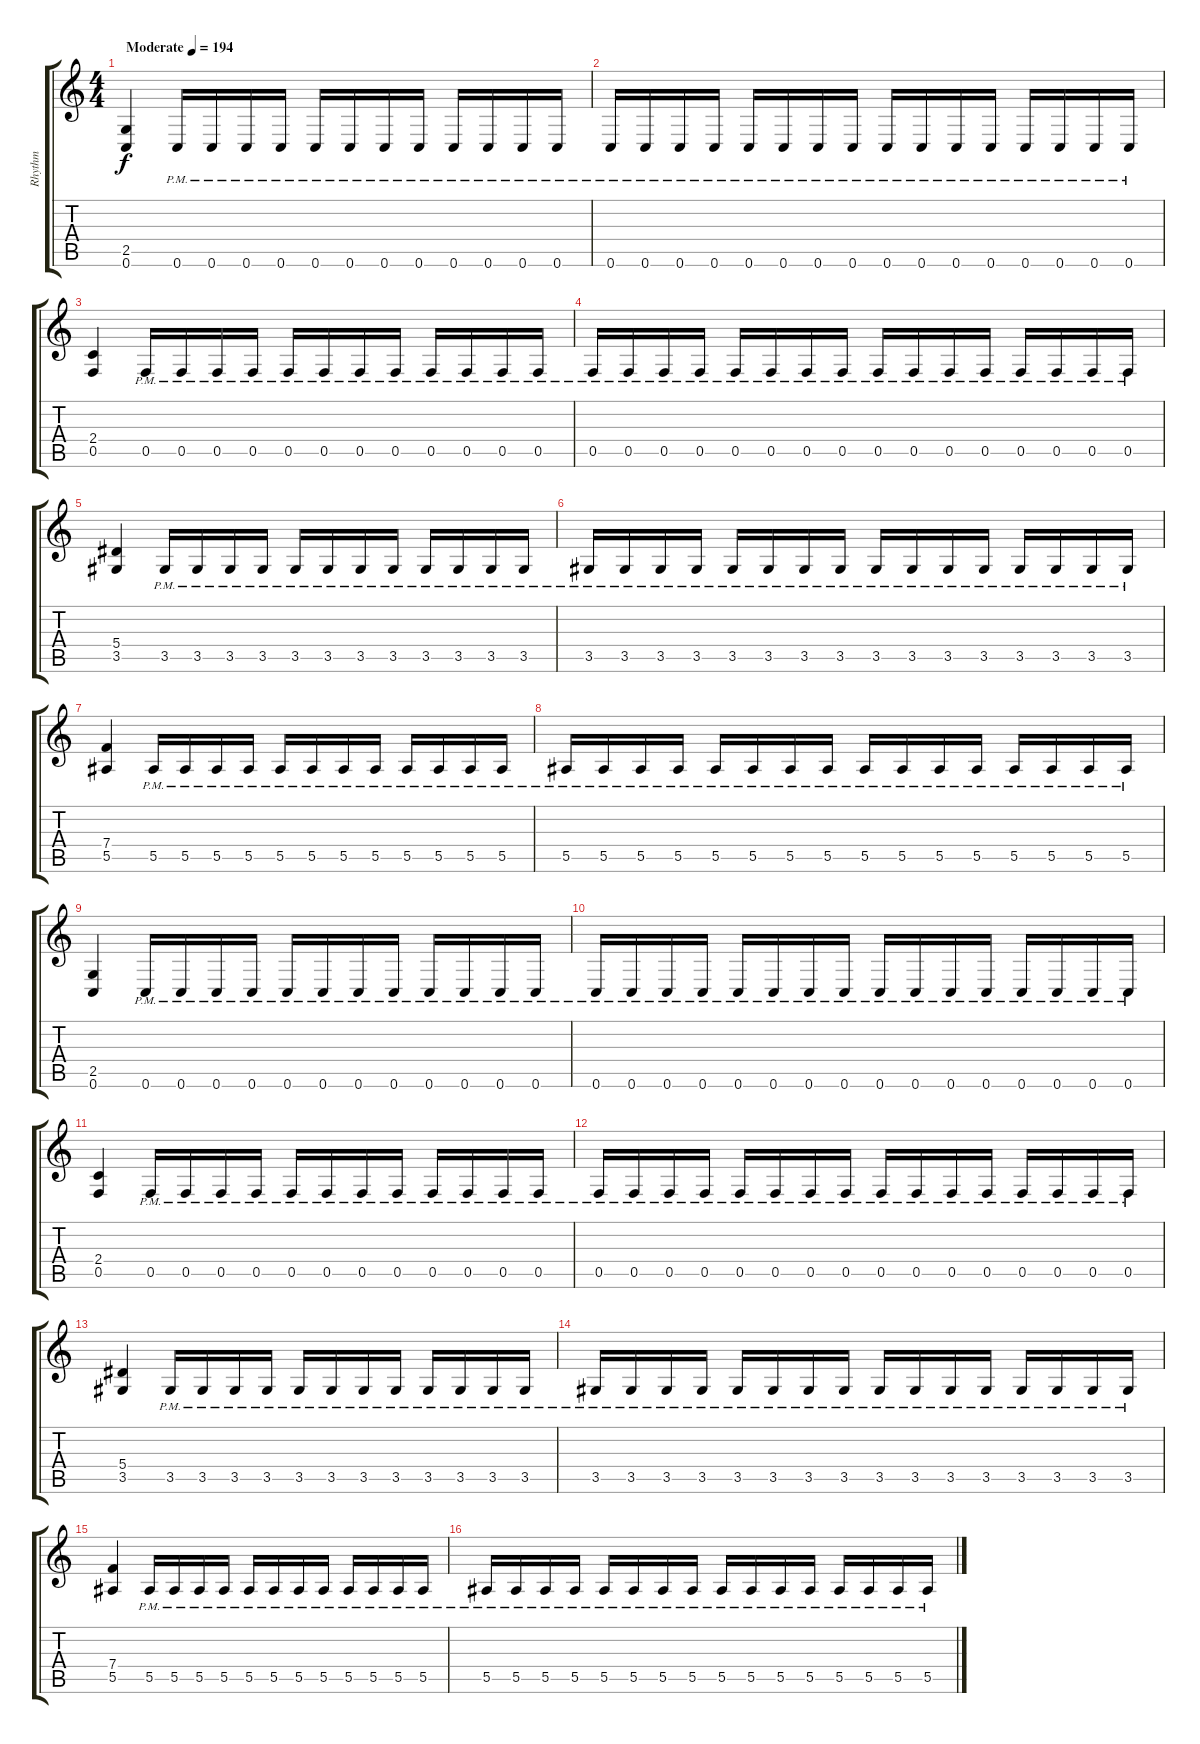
\track ("Rhythm" "Rhythm") {instrument overdrivenguitar}
\staff {score tabs}
\tuning (C4 G3 Eb3 Bb2 F2 C2) {hide}
\ts (4 4)
\tempo (194 "Moderate")
\clef g2
\ks c
(2.5 0.6).4{dy f instrument overdrivenguitar} 0.6{pm}.16 0.6{pm}.16 0.6{pm}.16 0.6{pm}.16 0.6{pm}.16 0.6{pm}.16 0.6{pm}.16 0.6{pm}.16 0.6{pm}.16 0.6{pm}.16 0.6{pm}.16 0.6{pm}.16 |
0.6{pm}.16 0.6{pm}.16 0.6{pm}.16 0.6{pm}.16 0.6{pm}.16 0.6{pm}.16 0.6{pm}.16 0.6{pm}.16 0.6{pm}.16 0.6{pm}.16 0.6{pm}.16 0.6{pm}.16 0.6{pm}.16 0.6{pm}.16 0.6{pm}.16 0.6{pm}.16 |
(2.4 0.5).4 0.5{pm}.16 0.5{pm}.16 0.5{pm}.16 0.5{pm}.16 0.5{pm}.16 0.5{pm}.16 0.5{pm}.16 0.5{pm}.16 0.5{pm}.16 0.5{pm}.16 0.5{pm}.16 0.5{pm}.16 |
0.5{pm}.16 0.5{pm}.16 0.5{pm}.16 0.5{pm}.16 0.5{pm}.16 0.5{pm}.16 0.5{pm}.16 0.5{pm}.16 0.5{pm}.16 0.5{pm}.16 0.5{pm}.16 0.5{pm}.16 0.5{pm}.16 0.5{pm}.16 0.5{pm}.16 0.5{pm}.16 |
(5.4 3.5).4 3.5{pm}.16 3.5{pm}.16 3.5{pm}.16 3.5{pm}.16 3.5{pm}.16 3.5{pm}.16 3.5{pm}.16 3.5{pm}.16 3.5{pm}.16 3.5{pm}.16 3.5{pm}.16 3.5{pm}.16 |
3.5{pm}.16 3.5{pm}.16 3.5{pm}.16 3.5{pm}.16 3.5{pm}.16 3.5{pm}.16 3.5{pm}.16 3.5{pm}.16 3.5{pm}.16 3.5{pm}.16 3.5{pm}.16 3.5{pm}.16 3.5{pm}.16 3.5{pm}.16 3.5{pm}.16 3.5{pm}.16 |
(7.4 5.5).4 5.5{pm}.16 5.5{pm}.16 5.5{pm}.16 5.5{pm}.16 5.5{pm}.16 5.5{pm}.16 5.5{pm}.16 5.5{pm}.16 5.5{pm}.16 5.5{pm}.16 5.5{pm}.16 5.5{pm}.16 |
5.5{pm}.16 5.5{pm}.16 5.5{pm}.16 5.5{pm}.16 5.5{pm}.16 5.5{pm}.16 5.5{pm}.16 5.5{pm}.16 5.5{pm}.16 5.5{pm}.16 5.5{pm}.16 5.5{pm}.16 5.5{pm}.16 5.5{pm}.16 5.5{pm}.16 5.5{pm}.16 |
(2.5 0.6).4 0.6{pm}.16 0.6{pm}.16 0.6{pm}.16 0.6{pm}.16 0.6{pm}.16 0.6{pm}.16 0.6{pm}.16 0.6{pm}.16 0.6{pm}.16 0.6{pm}.16 0.6{pm}.16 0.6{pm}.16 |
0.6{pm}.16 0.6{pm}.16 0.6{pm}.16 0.6{pm}.16 0.6{pm}.16 0.6{pm}.16 0.6{pm}.16 0.6{pm}.16 0.6{pm}.16 0.6{pm}.16 0.6{pm}.16 0.6{pm}.16 0.6{pm}.16 0.6{pm}.16 0.6{pm}.16 0.6{pm}.16 |
(2.4 0.5).4 0.5{pm}.16 0.5{pm}.16 0.5{pm}.16 0.5{pm}.16 0.5{pm}.16 0.5{pm}.16 0.5{pm}.16 0.5{pm}.16 0.5{pm}.16 0.5{pm}.16 0.5{pm}.16 0.5{pm}.16 |
0.5{pm}.16 0.5{pm}.16 0.5{pm}.16 0.5{pm}.16 0.5{pm}.16 0.5{pm}.16 0.5{pm}.16 0.5{pm}.16 0.5{pm}.16 0.5{pm}.16 0.5{pm}.16 0.5{pm}.16 0.5{pm}.16 0.5{pm}.16 0.5{pm}.16 0.5{pm}.16 |
(5.4 3.5).4 3.5{pm}.16 3.5{pm}.16 3.5{pm}.16 3.5{pm}.16 3.5{pm}.16 3.5{pm}.16 3.5{pm}.16 3.5{pm}.16 3.5{pm}.16 3.5{pm}.16 3.5{pm}.16 3.5{pm}.16 |
3.5{pm}.16 3.5{pm}.16 3.5{pm}.16 3.5{pm}.16 3.5{pm}.16 3.5{pm}.16 3.5{pm}.16 3.5{pm}.16 3.5{pm}.16 3.5{pm}.16 3.5{pm}.16 3.5{pm}.16 3.5{pm}.16 3.5{pm}.16 3.5{pm}.16 3.5{pm}.16 |
(7.4 5.5).4 5.5{pm}.16 5.5{pm}.16 5.5{pm}.16 5.5{pm}.16 5.5{pm}.16 5.5{pm}.16 5.5{pm}.16 5.5{pm}.16 5.5{pm}.16 5.5{pm}.16 5.5{pm}.16 5.5{pm}.16 |
5.5{pm}.16 5.5{pm}.16 5.5{pm}.16 5.5{pm}.16 5.5{pm}.16 5.5{pm}.16 5.5{pm}.16 5.5{pm}.16 5.5{pm}.16 5.5{pm}.16 5.5{pm}.16 5.5{pm}.16 5.5{pm}.16 5.5{pm}.16 5.5{pm}.16 5.5{pm}.16
